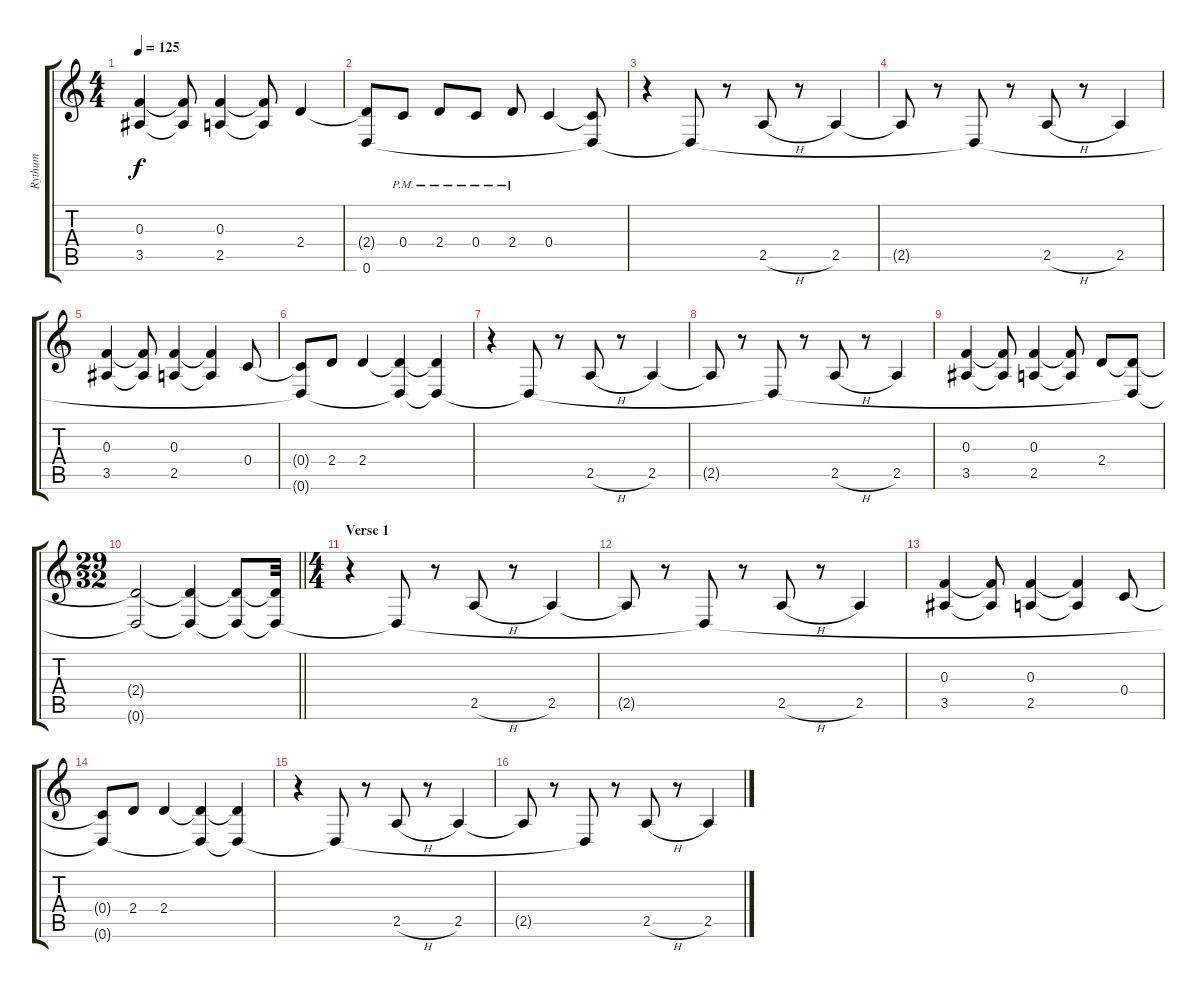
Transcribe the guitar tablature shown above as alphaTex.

\track ("Rythum" "Rythum") {instrument distortionguitar}
\staff {score tabs}
\tuning (D4 A3 F3 C3 G2 D2) {hide}
\ts (4 4)
\tempo 125
\clef g2
\ks c
(0.3 3.5).4{dy f} (0.3{t} 3.5{t}).8 (0.3 2.5).4 (0.3{t} 2.5{t}).8 2.4.4 |
(2.4{t} 0.6{t}).8 0.4{pm}.8 2.4{pm}.8 0.4{pm}.8 2.4{pm}.8 0.4.4 (0.4{t} 0.6{t}).8 |
r.4 0.6{t}.8 r.8 2.5{h}.8 r.8 2.5.4 |
2.5{t}.8 r.8 0.6{t}.8 r.8 2.5{h}.8 r.8 2.5.4 |
(0.3 3.5).4 (0.3{t} 3.5{t}).8 (0.3 2.5).4 (0.3{t} 2.5{t}).4 0.4.8 |
(0.4{t} 0.6{t}).8 2.4.8 2.4.4 (2.4{t} 0.6{t}).4 (2.4{t} 0.6{t}).4 |
r.4 0.6{t}.8 r.8 2.5{h}.8 r.8 2.5.4 |
2.5{t}.8 r.8 0.6{t}.8 r.8 2.5{h}.8 r.8 2.5.4 |
(0.3 3.5).4 (0.3{t} 3.5{t}).8 (0.3 2.5).4 (0.3{t} 2.5{t}).8 2.4.8 (2.4{t} 0.6{t}).8 |
\ts (29 32)
\barLineRight lightlight
(2.4{t} 0.6{t}).2 (2.4{t} 0.6{t}).4 (2.4{t} 0.6{t}).8 (2.4{t} 0.6{t}).32 |
\ts (4 4)
\section ("" "Verse 1")
r.4 0.6{t}.8 r.8 2.5{h}.8 r.8 2.5.4 |
2.5{t}.8 r.8 0.6{t}.8 r.8 2.5{h}.8 r.8 2.5.4 |
(0.3 3.5).4 (0.3{t} 3.5{t}).8 (0.3 2.5).4 (0.3{t} 2.5{t}).4 0.4.8 |
(0.4{t} 0.6{t}).8 2.4.8 2.4.4 (2.4{t} 0.6{t}).4 (2.4{t} 0.6{t}).4 |
r.4 0.6{t}.8 r.8 2.5{h}.8 r.8 2.5.4 |
2.5{t}.8 r.8 0.6{t}.8 r.8 2.5{h}.8 r.8 2.5.4
